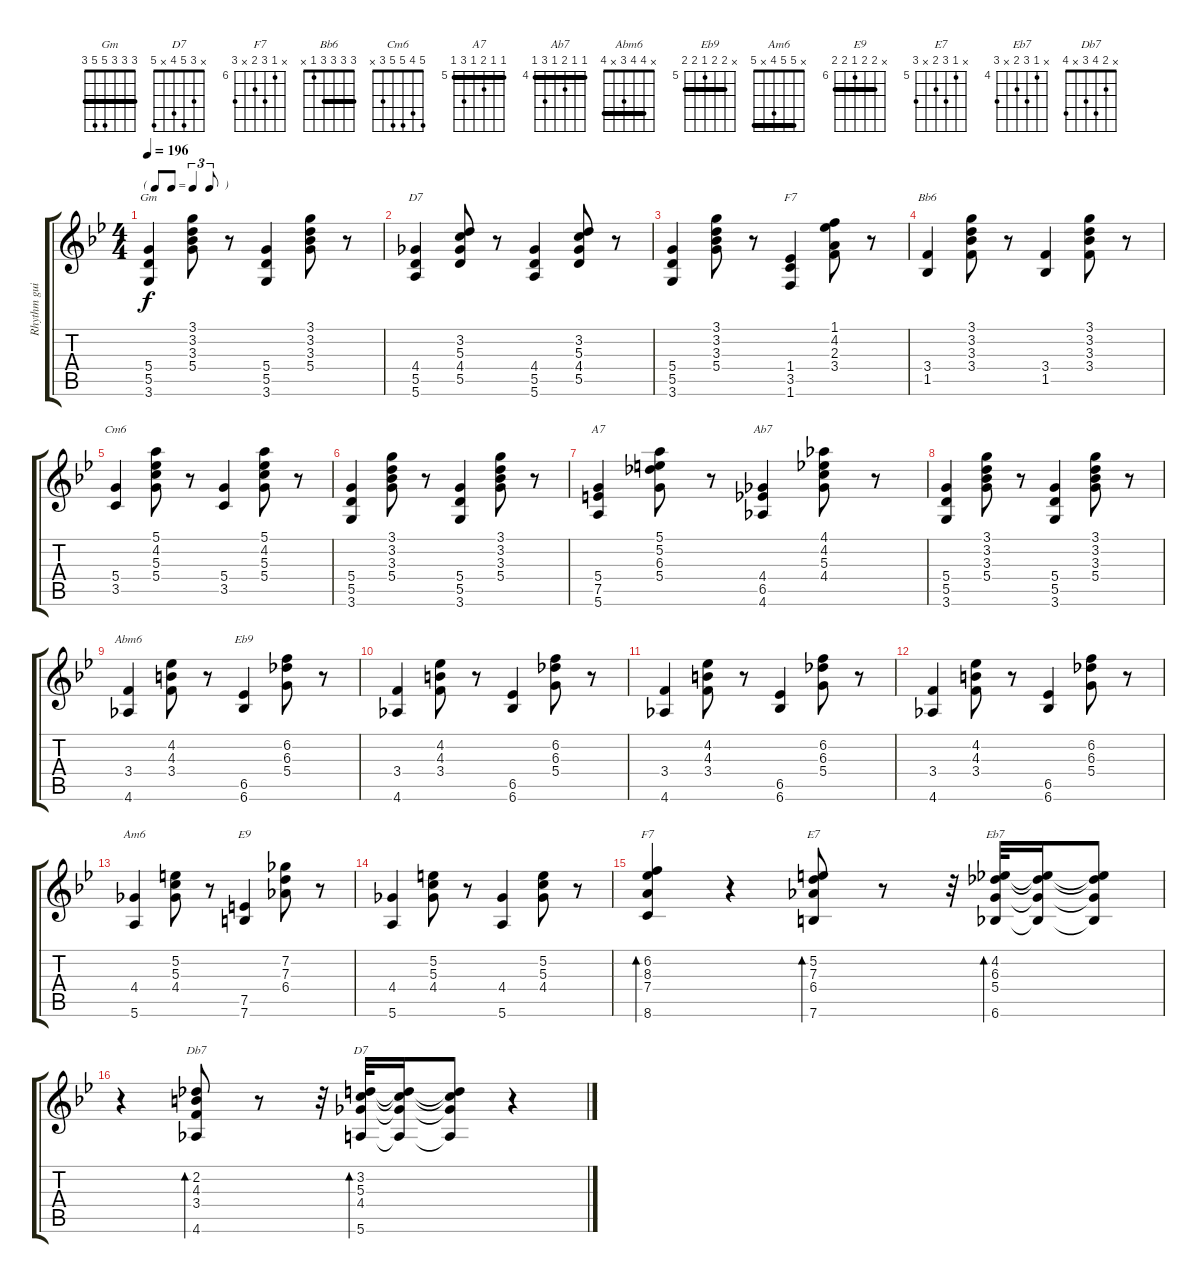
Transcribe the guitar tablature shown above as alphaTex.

\track ("Rhythm guitar" "Rhythm gui") {instrument acousticguitarsteel}
\staff {score tabs}
\tuning (E4 B3 G3 D3 A2 E2) {hide}
\chord ("Gm" 3 3 3 5 5 3) {barre 3}
\chord ("D7" x 3 5 4 5 5)
\chord ("F7" 1 4 2 1 3 1) {barre 1}
\chord ("Bb6" 3 3 3 3 1 x) {barre 3}
\chord ("Cm6" 5 4 5 5 3 x)
\chord ("A7" 5 5 6 5 7 5) {firstfret 5 barre 5}
\chord ("Ab7" 4 4 5 4 6 4) {firstfret 4 barre 4}
\chord ("Abm6" x 4 4 3 x 4) {barre 4}
\chord ("Eb9" x 6 6 5 6 6) {firstfret 5 barre 6}
\chord ("Am6" x 5 5 4 x 5) {barre 5}
\chord ("E9" x 7 7 6 7 7) {firstfret 6 barre 7}
\chord ("F7" x 6 8 7 x 8) {firstfret 6}
\chord ("E7" x 5 7 6 x 7) {firstfret 5}
\chord ("Eb7" x 4 6 5 x 6) {firstfret 4}
\chord ("Db7" x 2 4 3 x 4)
\chord ("D7" x 3 5 4 x 5)
\ts (4 4)
\tf triplet8th
\tempo 196
\clef g2
\ks gminor
(5.4 5.5 3.6).4{ch "Gm" dy f} (3.1 3.2 3.3 5.4).8 r.8 (5.4 5.5 3.6).4 (3.1 3.2 3.3 5.4).8 r.8 |
(4.4 5.5 5.6).4{ch "D7"} (3.2 5.3 4.4 5.5).8 r.8 (4.4 5.5 5.6).4 (3.2 5.3 4.4 5.5).8 r.8 |
(5.4 5.5 3.6).4 (3.1 3.2 3.3 5.4).8 r.8 (1.4 3.5 1.6).4{ch "F7"} (1.1 4.2 2.3 3.4).8 r.8 |
(3.4 1.5).4{ch "Bb6"} (3.1 3.2 3.3 3.4).8 r.8 (3.4 1.5).4 (3.1 3.2 3.3 3.4).8 r.8 |
(5.4 3.5).4{ch "Cm6"} (5.1 4.2 5.3 5.4).8 r.8 (5.4 3.5).4 (5.1 4.2 5.3 5.4).8 r.8 |
(5.4 5.5 3.6).4 (3.1 3.2 3.3 5.4).8 r.8 (5.4 5.5 3.6).4 (3.1 3.2 3.3 5.4).8 r.8 |
(5.4 7.5 5.6).4{ch "A7"} (5.1 5.2 6.3 5.4).8 r.8 (4.4 6.5 4.6).4{ch "Ab7"} (4.1 4.2 5.3 4.4).8 r.8 |
(5.4 5.5 3.6).4 (3.1 3.2 3.3 5.4).8 r.8 (5.4 5.5 3.6).4 (3.1 3.2 3.3 5.4).8 r.8 |
(3.4 4.6).4{ch "Abm6"} (4.2 4.3 3.4).8 r.8 (6.5 6.6).4{ch "Eb9"} (6.2 6.3 5.4).8 r.8 |
(3.4 4.6).4 (4.2 4.3 3.4).8 r.8 (6.5 6.6).4 (6.2 6.3 5.4).8 r.8 |
(3.4 4.6).4 (4.2 4.3 3.4).8 r.8 (6.5 6.6).4 (6.2 6.3 5.4).8 r.8 |
(3.4 4.6).4 (4.2 4.3 3.4).8 r.8 (6.5 6.6).4 (6.2 6.3 5.4).8 r.8 |
(4.4 5.6).4{ch "Am6"} (5.2 5.3 4.4).8 r.8 (7.5 7.6).4{ch "E9"} (7.2 7.3 6.4).8 r.8 |
(4.4 5.6).4 (5.2 5.3 4.4).8 r.8 (4.4 5.6).4 (5.2 5.3 4.4).8 r.8 |
(6.2 8.3 7.4 8.6).4{bd 120 ch "F7"} r.4 (5.2 7.3 6.4 7.6).8{bd 120 ch "E7"} r.8 r.32 (4.2 6.3 5.4 6.6).32{bd 120 ch "Eb7"} (4.2{t} 6.3{t} 5.4{t} 6.6{t}).16 (4.2{t} 6.3{t} 5.4{t} 6.6{t}).8 |
r.4 (2.2 4.3 3.4 4.6).8{bd 120 ch "Db7"} r.8 r.32 (3.2 5.3 4.4 5.6).32{bd 120 ch "D7"} (3.2{t} 5.3{t} 4.4{t} 5.6{t}).16 (3.2{t} 5.3{t} 4.4{t} 5.6{t}).8 r.4
